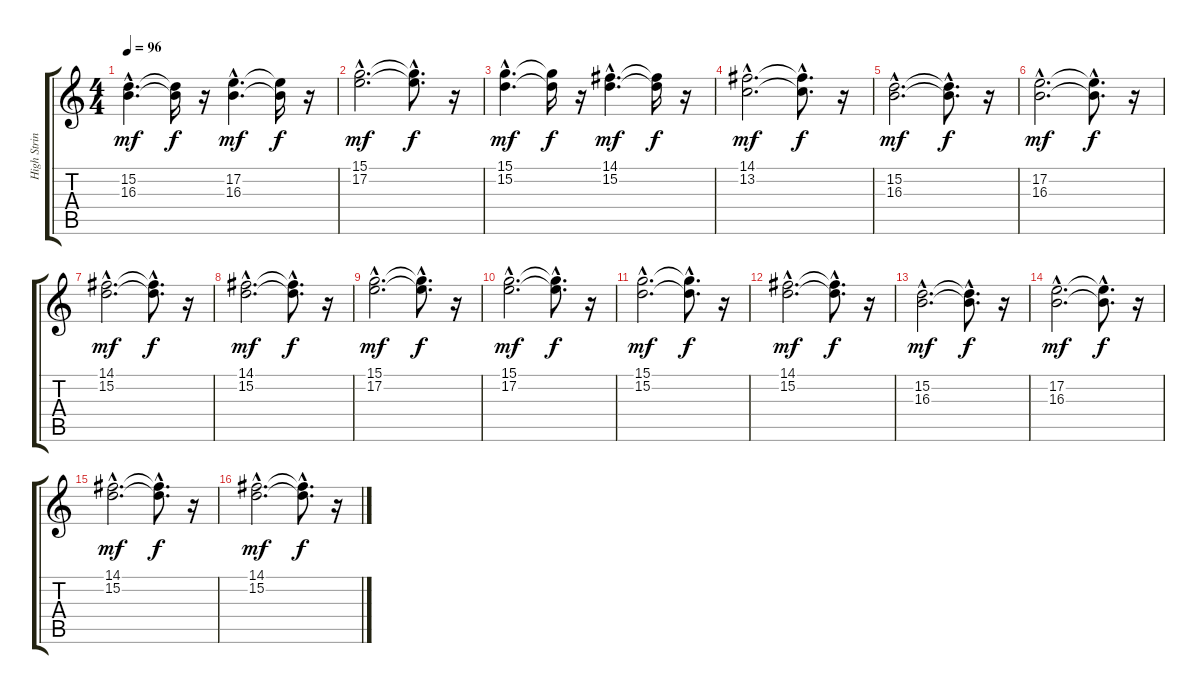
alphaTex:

\track ("High String Ensemble" "High Strin") {instrument stringensemble2}
\staff {score tabs}
\tuning (E4 B3 G3 D3 A2 E2) {hide}
\ts (4 4)
\tempo 96
\clef g2
\ks c
(15.2{hac} 16.3{hac}).4{d dy mf} (15.2{t} 16.3{t}).16{dy f} r.16 (17.2{hac} 16.3{hac}).4{d dy mf} (17.2{t} 16.3{t}).16{dy f} r.16 |
(15.1{hac} 17.2{hac}).2{d dy mf} (15.1{hac t} 17.2{hac t}).8{d dy f} r.16 |
(15.1{hac} 15.2{hac}).4{d dy mf} (15.1{t} 15.2{t}).16{dy f} r.16 (14.1{hac} 15.2{hac}).4{d dy mf} (14.1{t} 15.2{t}).16{dy f} r.16 |
(14.1{hac} 13.2{hac}).2{d dy mf} (14.1{hac t} 13.2{hac t}).8{d dy f} r.16 |
(15.2{hac} 16.3{hac}).2{d dy mf} (15.2{hac t} 16.3{hac t}).8{d dy f} r.16 |
(17.2{hac} 16.3{hac}).2{d dy mf} (17.2{hac t} 16.3{hac t}).8{d dy f} r.16 |
(14.1{hac} 15.2{hac}).2{d dy mf} (14.1{hac t} 15.2{hac t}).8{d dy f} r.16 |
(14.1{hac} 15.2{hac}).2{d dy mf} (14.1{hac t} 15.2{hac t}).8{d dy f} r.16 |
(15.1{hac} 17.2{hac}).2{d dy mf} (15.1{hac t} 17.2{hac t}).8{d dy f} r.16 |
(15.1{hac} 17.2{hac}).2{d dy mf} (15.1{hac t} 17.2{hac t}).8{d dy f} r.16 |
(15.1{hac} 15.2{hac}).2{d dy mf} (15.1{hac t} 15.2{hac t}).8{d dy f} r.16 |
(14.1{hac} 15.2{hac}).2{d dy mf} (14.1{hac t} 15.2{hac t}).8{d dy f} r.16 |
(15.2{hac} 16.3{hac}).2{d dy mf} (15.2{hac t} 16.3{hac t}).8{d dy f} r.16 |
(17.2{hac} 16.3{hac}).2{d dy mf} (17.2{hac t} 16.3{hac t}).8{d dy f} r.16 |
(14.1{hac} 15.2{hac}).2{d dy mf} (14.1{hac t} 15.2{hac t}).8{d dy f} r.16 |
(14.1{hac} 15.2{hac}).2{d dy mf} (14.1{hac t} 15.2{hac t}).8{d dy f} r.16
